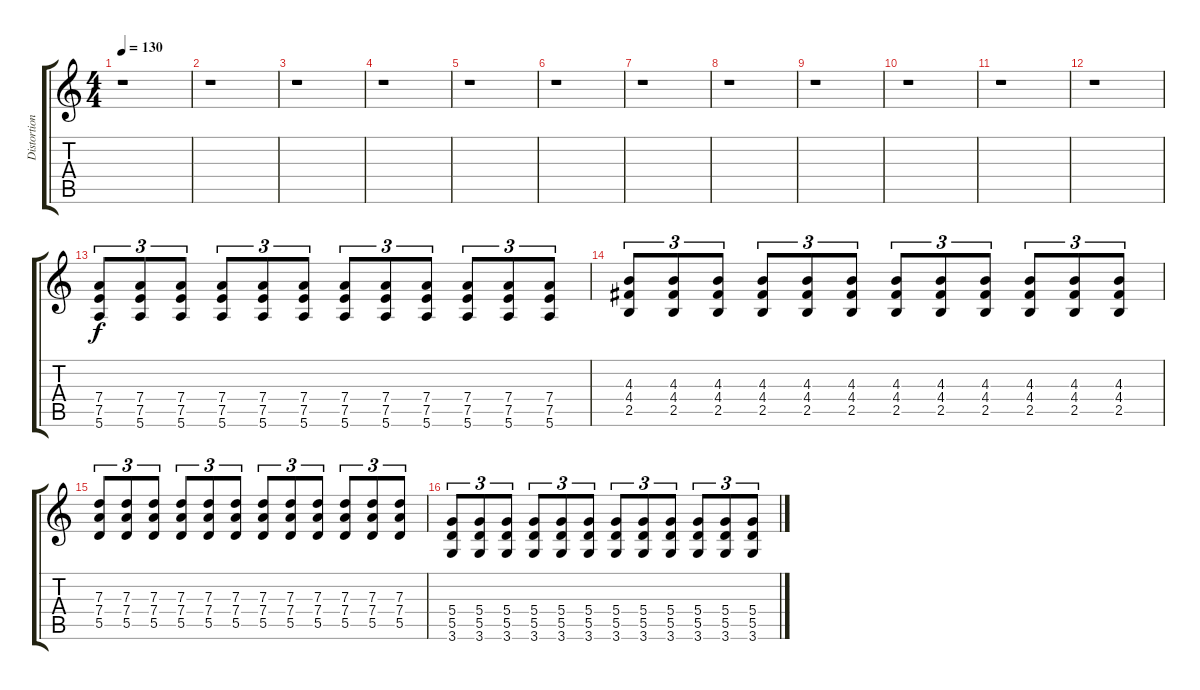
\track ("Distortion guitar" "Distortion") {instrument distortionguitar}
\staff {score tabs}
\tuning (E4 B3 G3 D3 A2 E2) {hide}
\ts (4 4)
\tempo 130
\clef g2
\ks c
r.1{dy f} |
r.1 |
r.1 |
r.1 |
r.1 |
r.1 |
r.1 |
r.1 |
r.1 |
r.1 |
r.1 |
r.1 |
(7.4 7.5 5.6).8{tu (3 2)} (7.4 7.5 5.6).8{tu (3 2)} (7.4 7.5 5.6).8{tu (3 2)} (7.4 7.5 5.6).8{tu (3 2)} (7.4 7.5 5.6).8{tu (3 2)} (7.4 7.5 5.6).8{tu (3 2)} (7.4 7.5 5.6).8{tu (3 2)} (7.4 7.5 5.6).8{tu (3 2)} (7.4 7.5 5.6).8{tu (3 2)} (7.4 7.5 5.6).8{tu (3 2)} (7.4 7.5 5.6).8{tu (3 2)} (7.4 7.5 5.6).8{tu (3 2)} |
(4.3 4.4 2.5).8{tu (3 2)} (4.3 4.4 2.5).8{tu (3 2)} (4.3 4.4 2.5).8{tu (3 2)} (4.3 4.4 2.5).8{tu (3 2)} (4.3 4.4 2.5).8{tu (3 2)} (4.3 4.4 2.5).8{tu (3 2)} (4.3 4.4 2.5).8{tu (3 2)} (4.3 4.4 2.5).8{tu (3 2)} (4.3 4.4 2.5).8{tu (3 2)} (4.3 4.4 2.5).8{tu (3 2)} (4.3 4.4 2.5).8{tu (3 2)} (4.3 4.4 2.5).8{tu (3 2)} |
(7.3 7.4 5.5).8{tu (3 2)} (7.3 7.4 5.5).8{tu (3 2)} (7.3 7.4 5.5).8{tu (3 2)} (7.3 7.4 5.5).8{tu (3 2)} (7.3 7.4 5.5).8{tu (3 2)} (7.3 7.4 5.5).8{tu (3 2)} (7.3 7.4 5.5).8{tu (3 2)} (7.3 7.4 5.5).8{tu (3 2)} (7.3 7.4 5.5).8{tu (3 2)} (7.3 7.4 5.5).8{tu (3 2)} (7.3 7.4 5.5).8{tu (3 2)} (7.3 7.4 5.5).8{tu (3 2)} |
(5.4 5.5 3.6).8{tu (3 2)} (5.4 5.5 3.6).8{tu (3 2)} (5.4 5.5 3.6).8{tu (3 2)} (5.4 5.5 3.6).8{tu (3 2)} (5.4 5.5 3.6).8{tu (3 2)} (5.4 5.5 3.6).8{tu (3 2)} (5.4 5.5 3.6).8{tu (3 2)} (5.4 5.5 3.6).8{tu (3 2)} (5.4 5.5 3.6).8{tu (3 2)} (5.4 5.5 3.6).8{tu (3 2)} (5.4 5.5 3.6).8{tu (3 2)} (5.4 5.5 3.6).8{tu (3 2)}
